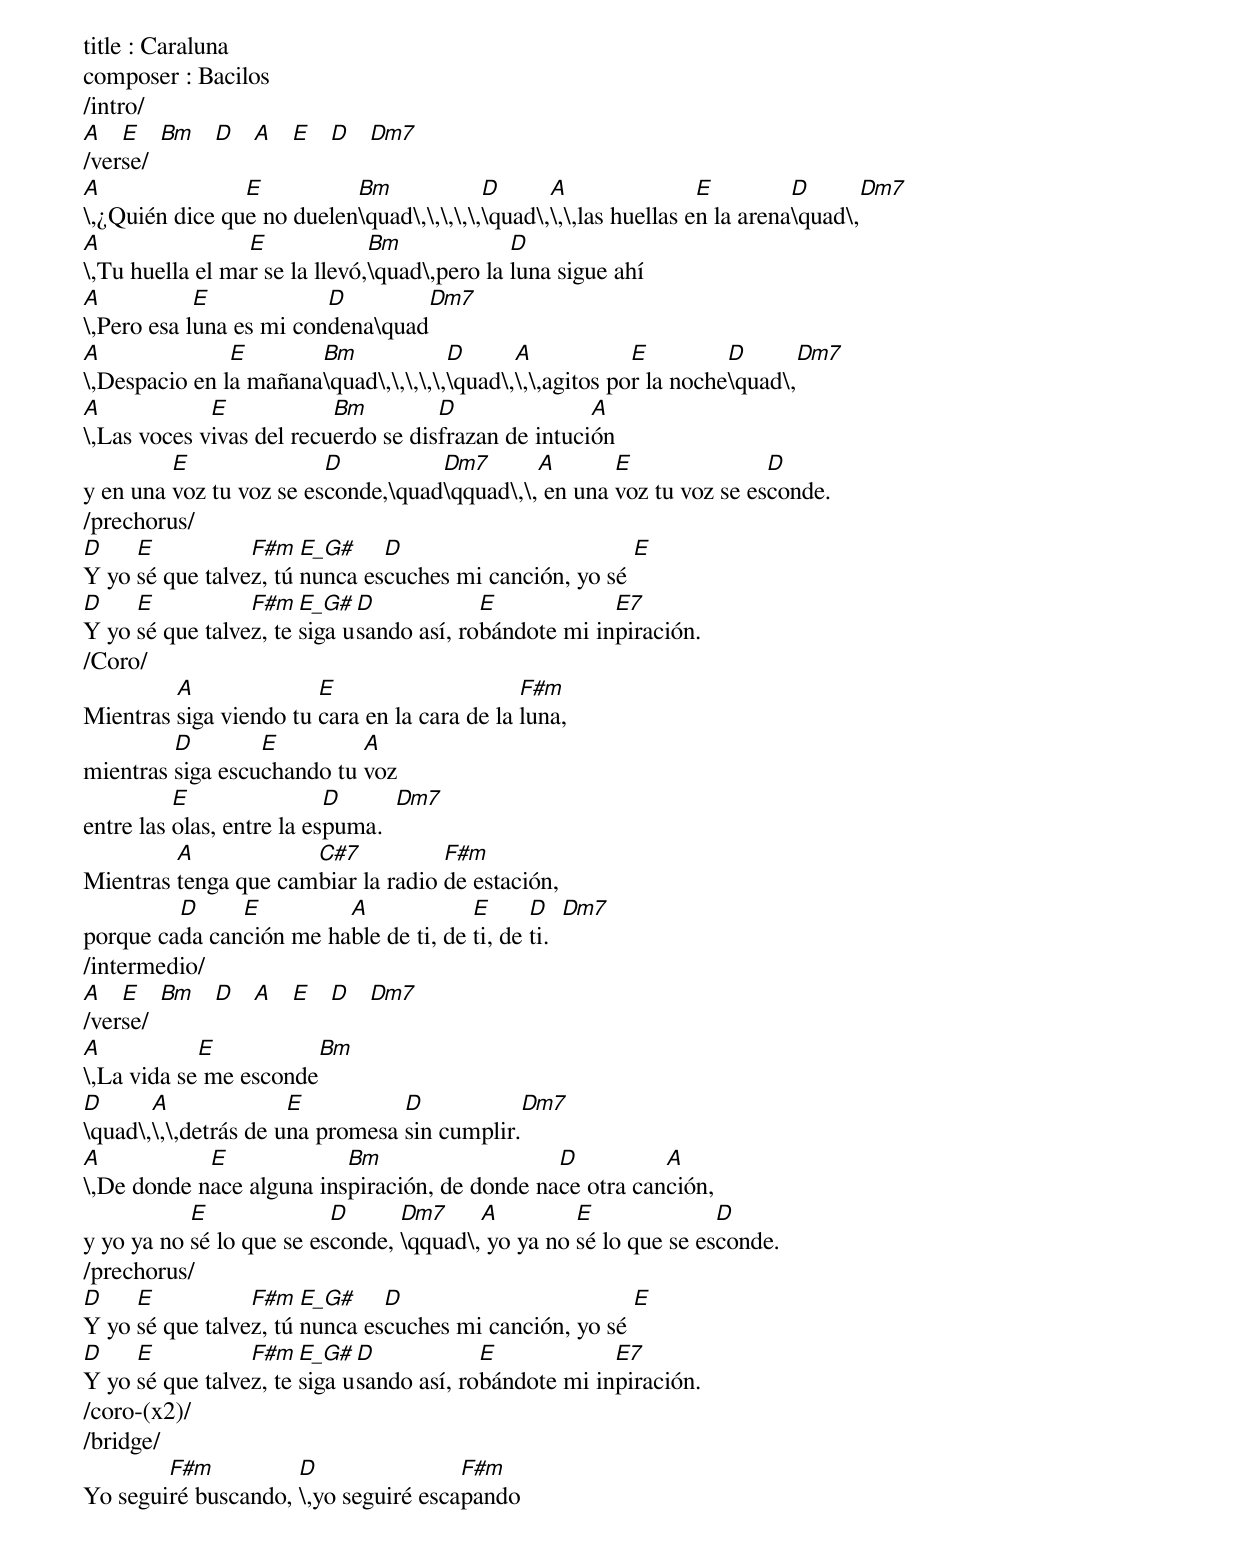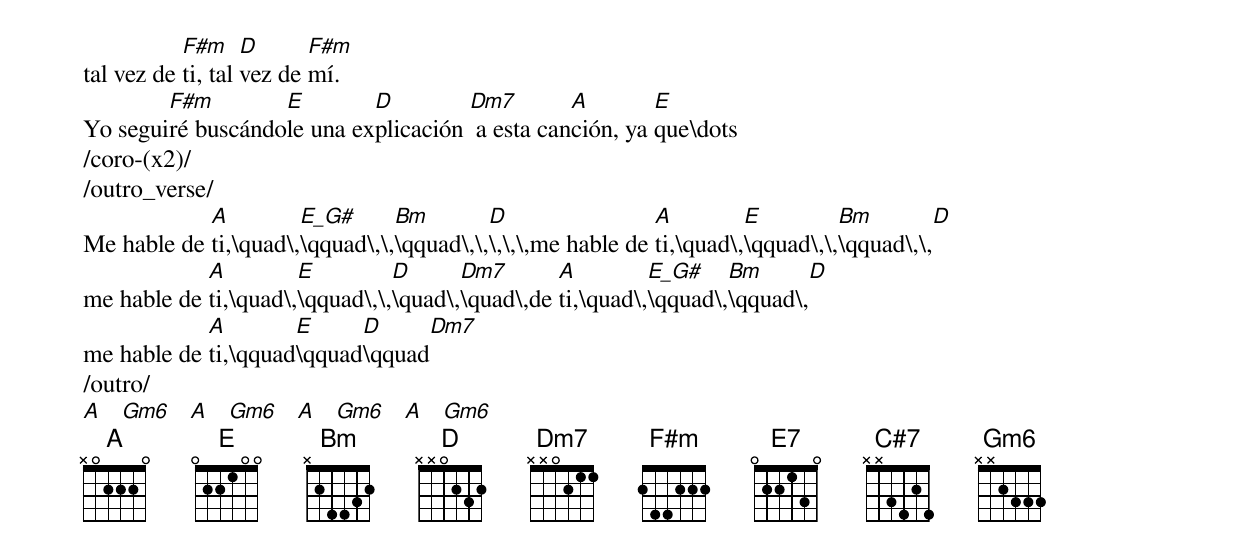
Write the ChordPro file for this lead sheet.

title : Caraluna
composer : Bacilos
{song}
/intro/
[A]   [E]   [Bm]   [D]   [A]   [E]   [D]   [Dm7]
/verse/
[A]\,¿Quién dice qu[E]e no duelen[Bm]\quad\,\,\,\,\,[D]\quad\,[A]\,\,las huellas e[E]n la arena[D]\quad\,[Dm7]
[A]\,Tu huella el ma[E]r se la llevó,[Bm]\quad\,pero la [D]luna sigue ahí
[A]\,Pero esa l[E]una es mi con[D]dena\quad[Dm7]
[A]\,Despacio en l[E]a mañana[Bm]\quad\,\,\,\,\,[D]\quad\,[A]\,\,agitos po[E]r la noche[D]\quad\,[Dm7]
[A]\,Las voces v[E]ivas del recu[Bm]erdo se dis[D]frazan de intuci[A]ón
y en una [E]voz tu voz se es[D]conde,\quad[Dm7]\qquad\,\,[A] en una [E]voz tu voz se es[D]conde.
/prechorus/
[D]Y yo [E]sé que talve[F#m]z, tú [E_G#]nunca es[D]cuches mi canción, yo sé [E]
[D]Y yo [E]sé que talve[F#m]z, te [E_G#]siga u[D]sando así, ro[E]bándote mi in[E7]piración.
/Coro/
Mientras [A]siga viendo tu [E]cara en la cara de la [F#m]luna,
mientras [D]siga escu[E]chando tu [A]voz
entre las [E]olas, entre la es[D]puma.  [Dm7]
Mientras [A]tenga que cam[C#7]biar la radio [F#m]de estación,
porque ca[D]da can[E]ción me ha[A]ble de ti, de [E]ti, de [D]ti.  [Dm7]
/intermedio/
[A]   [E]   [Bm]   [D]   [A]   [E]   [D]   [Dm7]
/verse/
[A]\,La vida se[E] me esconde[Bm]
[D]\quad\,[A]\,\,detrás de u[E]na promesa [D]sin cumplir.[Dm7]
[A]\,De donde n[E]ace alguna ins[Bm]piración, de donde na[D]ce otra can[A]ción,
y yo ya no [E]sé lo que se es[D]conde, [Dm7]\qquad\,[A] yo ya no [E]sé lo que se es[D]conde.
/prechorus/
[D]Y yo [E]sé que talve[F#m]z, tú [E_G#]nunca es[D]cuches mi canción, yo sé [E]
[D]Y yo [E]sé que talve[F#m]z, te [E_G#]siga u[D]sando así, ro[E]bándote mi in[E7]piración.
/coro-(x2)/
/bridge/
Yo segui[F#m]ré buscando, [D]\,yo seguiré esca[F#m]pando
tal vez de [F#m]ti, tal [D]vez de [F#m]mí.
Yo segui[F#m]ré buscándo[E]le una ex[D]plicación [Dm7] a esta can[A]ción, ya [E]que\dots
/coro-(x2)/
/outro_verse/
Me hable de [A]ti,\quad\,[E_G#]\qquad\,\,[Bm]\qquad\,\,[D]\,\,\,me hable de [A]ti,\quad\,[E]\qquad\,\,[Bm]\qquad\,\,[D]
me hable de [A]ti,\quad\,[E]\qquad\,\,[D]\quad\,[Dm7]\quad\,de [A]ti,\quad\,[E_G#]\qquad\,[Bm]\qquad\,[D]
me hable de [A]ti,\qquad[E]\qquad[D]\qquad[Dm7]
/outro/
[A]   [Gm6]   [A]   [Gm6]   [A]   [Gm6]   [A]   [Gm6]
